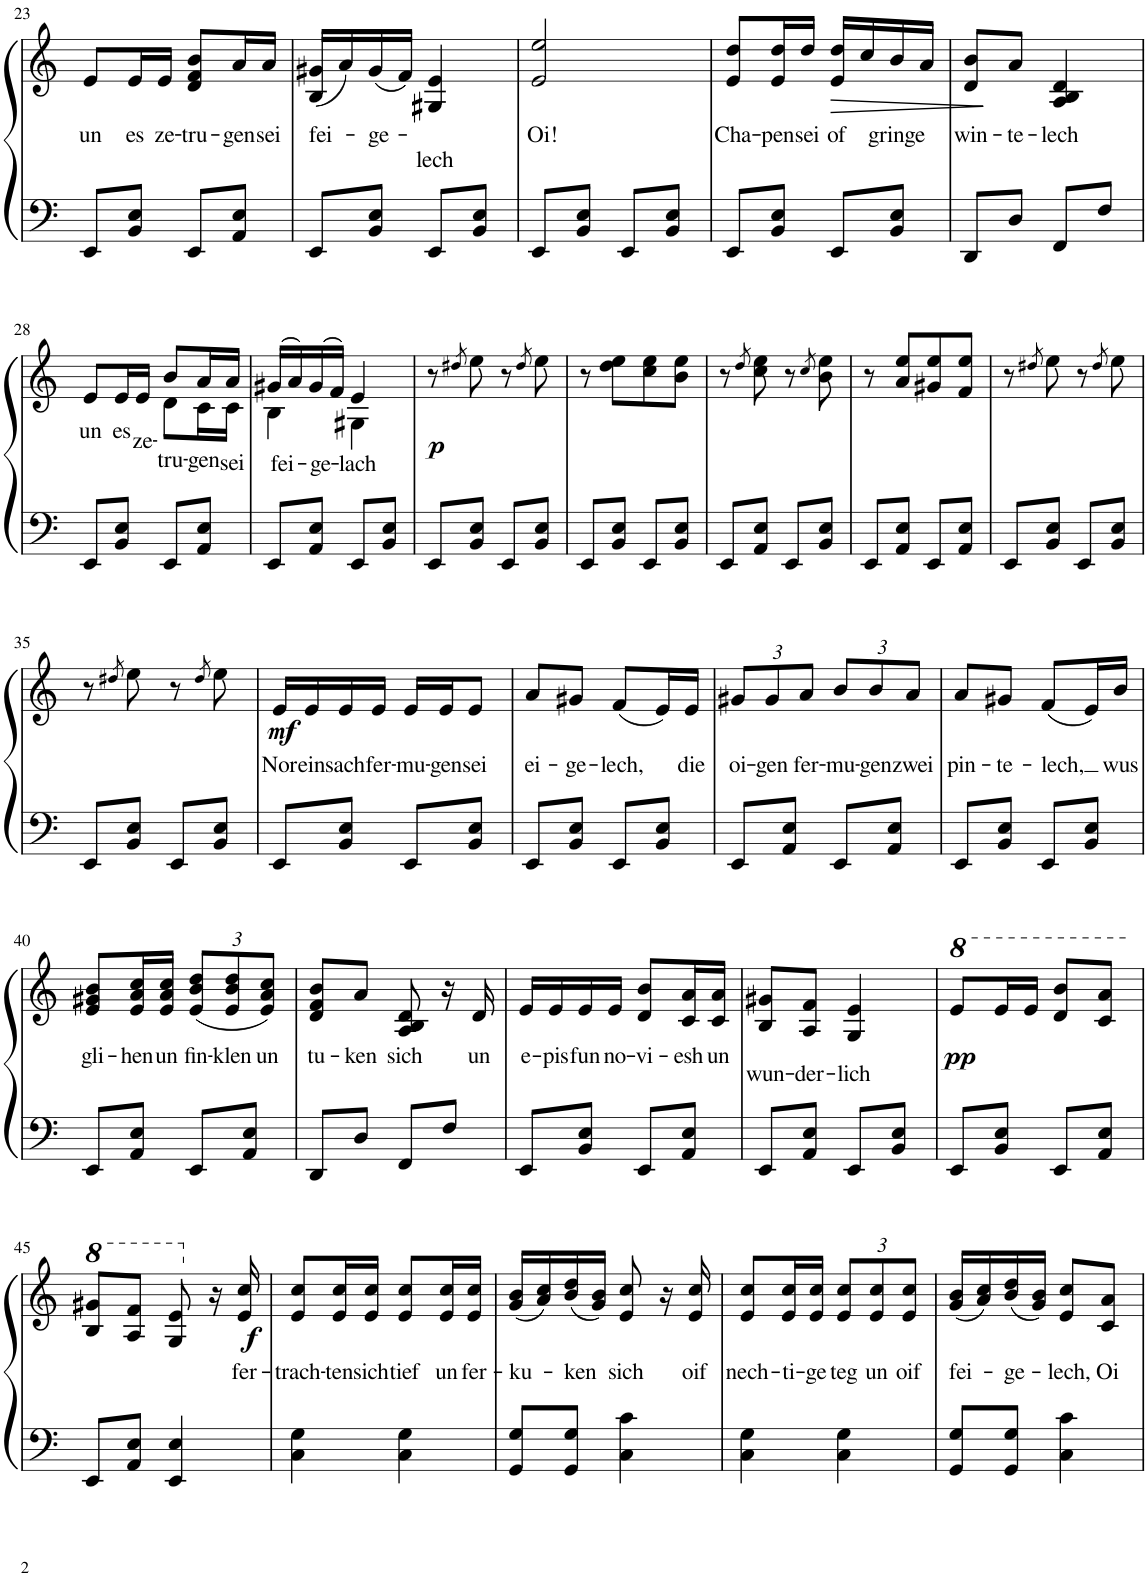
**kern	**kern	**text	**dynam
*part1	*part1	*part1	*part1
*staff2	*staff1	*staff1	*staff1/2
*I"Klavier	*	*	*
*I'Klav.	*	*	*
!!LO:PB:g=z
*clefF4	*clefG2	*	*
*k[]	*k[]	*	*
*M2/4	*M2/4	*	*
=23	=23	=23	=23
!	!	!LO:LY:b	!
8EE/L	8e/L	un	.
!	!	!LO:LY:b	!
8BB/ 8E/J	16e/L	es	.
!	!	!LO:LY:b	!
.	16e/JJ	ze-	.
!	!	!LO:LY:b	!
8EE/L	8d/ 8f/ 8b/L	-tru-	.
!	!	!LO:LY:b	!
8AA/ 8E/J	16a/L	-gen	.
!	!	!LO:LY:b	!
.	16a/JJ	sei	.
=24	=24	=24	=24
!	!	!LO:LY:b	!
8EE/L	(16B/ 16g#X/LL	fei-	.
.	16a/)	.	.
!	!	!LO:LY:b	!
8BB/ 8E/J	(16g#/	-ge-	.
.	16f/JJ)	.	.
!	!	!LO:LY:b	!
8EE/L	4G#X/ 4e/	-lech	.
8BB/ 8E/J	.	.	.
=25	=25	=25	=25
!	!	!LO:LY:b	!
8EE/L	2e/ 2ee/	Oi!	.
8BB/ 8E/J	.	.	.
8EE/L	.	.	.
8BB/ 8E/J	.	.	.
=26	=26	=26	=26
!	!	!LO:LY:b	!
8EE/L	8e/ 8dd/L	Cha-	.
!	!	!LO:LY:b	!
8BB/ 8E/J	16e/ 16dd/L	-pen	.
!	!	!LO:LY:b	!
.	16dd/JJ	sei	.
!	!	!LO:LY:b	!LO:HP:b
8EE/L	16e/ 16dd/LL	of	>
.	16cc/	.	.
!	!	!LO:LY:b	!
8BB/ 8E/J	16b/	gringe	.
.	16a/JJ	.	.
.	.	.	]
=27	=27	=27	=27
!	!	!LO:LY:b	!
8DD/L	8d/ 8b/L	win-	.
!	!	!LO:LY:b	!
8D/J	8a/J	-te-	.
!	!	!LO:LY:b	!
8FF/L	4A/ 4B/ 4d/	-lech	.
8F/J	.	.	.
!!LO:LB:g=z
=28	=28	=28	=28
!	!	!LO:LY:b	!
*	*^	*	*
8EE/L	8e/L	4ryy	un	.
!	!	!	!LO:LY:b	!
8BB/ 8E/J	16e/L	.	es	.
!	!	!	!LO:LY:b	!
.	16e/JJ	.	ze-	.
!	!	!	!LO:LY:b	!
8EE/L	8b/L	8d\L	-tru-	.
!	!	!	!LO:LY:b	!
8AA/ 8E/J	16a/L	16c\L	-gen	.
!	!	!	!LO:LY:b	!
.	16a/JJ	16c\JJ	sei	.
=29	=29	=29	=29	=29
!	!	!	!LO:LY:b	!
8EE/L	(16g#X/LL	4B\	fei-	.
.	16a/)	.	.	.
!	!	!	!LO:LY:b	!
8AA/ 8E/J	(16g#/	.	-ge-	.
.	16f/JJ)	.	.	.
!	!	!	!LO:LY:b	!
8EE/L	4e/	4G#X\	-lach	.
8BB/ 8E/J	.	.	.	.
*	*v	*v	*	*
=30	=30	=30	=30
!	!	!	!LO:DY:b
8EE/L	8r	.	p
.	8qdd#X/	.	.
8BB/ 8E/J	8ee\	.	.
8EE/L	8r	.	.
.	8qdd#/	.	.
8BB/ 8E/J	8ee\	.	.
=31	=31	=31	=31
8EE/L	8r	.	.
8BB/ 8E/J	8dd\ 8ee\L	.	.
8EE/L	8cc\ 8ee\	.	.
8BB/ 8E/J	8b\ 8ee\J	.	.
=32	=32	=32	=32
8EE/L	8r	.	.
.	8qdd/	.	.
8AA/ 8E/J	8cc\ 8ee\	.	.
8EE/L	8r	.	.
.	8qcc/	.	.
8BB/ 8E/J	8b\ 8ee\	.	.
=33	=33	=33	=33
8EE/L	8r	.	.
8AA/ 8E/J	8a/ 8ee/L	.	.
8EE/L	8g#X/ 8ee/	.	.
8AA/ 8E/J	8f/ 8ee/J	.	.
=34	=34	=34	=34
8EE/L	8r	.	.
.	8qdd#X/	.	.
8BB/ 8E/J	8ee\	.	.
8EE/L	8r	.	.
.	8qdd#/	.	.
8BB/ 8E/J	8ee\	.	.
!!LO:LB:g=z
=35	=35	=35	=35
8EE/L	8r	.	.
.	8qdd#X/	.	.
8BB/ 8E/J	8ee\	.	.
8EE/L	8r	.	.
.	8qdd#/	.	.
8BB/ 8E/J	8ee\	.	.
=36	=36	=36	=36
!	!	!LO:LY:b	!LO:DY:b
8EE/L	16e/LL	Nor	mf
!	!	!LO:LY:b	!
.	16e/	ein	.
!	!	!LO:LY:b	!
8BB/ 8E/J	16e/	sach	.
!	!	!LO:LY:b	!
.	16e/JJ	fer-	.
!	!	!LO:LY:b	!
8EE/L	16e/LL	-mu-	.
!	!	!LO:LY:b	!
.	16e/J	-gen	.
!	!	!LO:LY:b	!
8BB/ 8E/J	8e/J	sei	.
=37	=37	=37	=37
!	!	!LO:LY:b	!
8EE/L	8a/L	ei-	.
!	!	!LO:LY:b	!
8BB/ 8E/J	8g#X/J	-ge-	.
!	!	!LO:LY:b	!
8EE/L	(8f/L	-lech,	.
8BB/ 8E/J	16e/L)	.	.
!	!	!LO:LY:b	!
.	16e/JJ	die	.
=38	=38	=38	=38
*	*Xbrackettup	*	*
!	!	!LO:LY:b	!
8EE/L	12g#X/L	oi-	.
!	!	!LO:LY:b	!
.	12g#/	-gen	.
8AA/ 8E/J	.	.	.
!	!	!LO:LY:b	!
.	12a/J	fer-	.
!	!	!LO:LY:b	!
8EE/L	12b/L	-mu-	.
!	!	!LO:LY:b	!
.	12b/	-gen	.
8AA/ 8E/J	.	.	.
!	!	!LO:LY:b	!
.	12a/J	zwei	.
=39	=39	=39	=39
!	!	!LO:LY:b	!
8EE/L	8a/L	pin-	.
!	!	!LO:LY:b	!
8BB/ 8E/J	8g#X/J	-te-	.
!	!	!LO:LY:b	!
8EE/L	(8f/L	-lech,	.
8BB/ 8E/J	16e/L)	.	.
!	!	!LO:LY:b	!
.	16b/JJ	wus	.
!!LO:LB:g=z
=40	=40	=40	=40
!	!	!LO:LY:b	!
8EE/L	8e/ 8g#X/ 8b/L	gli-	.
!	!	!LO:LY:b	!
8AA/ 8E/J	16e/ 16a/ 16cc/L	-hen	.
!	!	!LO:LY:b	!
.	16e/ 16a/ 16cc/JJ	un	.
!	!	!LO:LY:b	!
8EE/L	(12e/ 12b/ 12dd/L	fin-	.
!	!	!LO:LY:b	!
.	12e/ 12b/ 12dd/	-klen	.
8AA/ 8E/J	.	.	.
!	!	!LO:LY:b	!
.	12e/ 12a/ 12cc/J)	un	.
=41	=41	=41	=41
!	!	!LO:LY:b	!
8DD/L	8d/ 8f/ 8b/L	tu-	.
!	!	!LO:LY:b	!
8D/J	8a/J	-ken	.
!	!	!LO:LY:b	!
8FF/L	8A/ 8B/ 8d/	sich	.
8F/J	16r	.	.
!	!	!LO:LY:b	!
.	16d/	un	.
=42	=42	=42	=42
!	!	!LO:LY:b	!
8EE/L	16e/LL	e-	.
!	!	!LO:LY:b	!
.	16e/	-pis	.
!	!	!LO:LY:b	!
8BB/ 8E/J	16e/	fun	.
!	!	!LO:LY:b	!
.	16e/JJ	no-	.
!	!	!LO:LY:b	!
8EE/L	8d/ 8b/L	-vi-	.
!	!	!LO:LY:b	!
8AA/ 8E/J	16c/ 16a/L	-esh	.
!	!	!LO:LY:b	!
.	16c/ 16a/JJ	un	.
=43	=43	=43	=43
!	!	!LO:LY:b	!
8EE/L	8B/ 8g#X/L	wun-	.
!	!	!LO:LY:b	!
8AA/ 8E/J	8A/ 8f/J	-der-	.
!	!	!LO:LY:b	!
8EE/L	4G/ 4e/	-lich	.
8BB/ 8E/J	.	.	.
=44	=44	=44	=44
*	*8va	*	*
!	!	!	!LO:DY:b
8EE/L	8ee/L	.	pp
8BB/ 8E/J	16ee/L	.	.
.	16ee/JJ	.	.
8EE/L	8dd/ 8bb/L	.	.
8AA/ 8E/J	8cc/ 8aa/J	.	.
!!LO:LB:g=z
=45	=45	=45	=45
*	*X8va	*	*
*	*8va	*	*
8EE/L	8b/ 8gg#X/L	.	.
8AA/ 8E/J	8a/ 8ff/J	.	.
4EE/ 4E/	8g/ 8ee/	.	.
.	16r	.	.
!	!	!LO:LY:b	!LO:DY:b
.	16ee/ 16ccc/	fer-	f
=46	=46	=46	=46
*	*X8va	*	*
!	!	!LO:LY:b	!
4C\ 4G\	8e/ 8cc/L	-trach-	.
!	!	!LO:LY:b	!
.	16e/ 16cc/L	-ten	.
!	!	!LO:LY:b	!
.	16e/ 16cc/JJ	sich	.
!	!	!LO:LY:b	!
4C\ 4G\	8e/ 8cc/L	tief	.
!	!	!LO:LY:b	!
.	16e/ 16cc/L	un	.
!	!	!LO:LY:b	!
.	16e/ 16cc/JJ	fer-	.
=47	=47	=47	=47
!	!	!LO:LY:b	!
8GG/ 8G/L	(16g/ 16b/LL	-ku-	.
.	16a/ 16cc/)	.	.
!	!	!LO:LY:b	!
8GG/ 8G/J	(16b/ 16dd/	-ken	.
.	16g/ 16b/JJ)	.	.
!	!	!LO:LY:b	!
4C\ 4c\	8e/ 8cc/	sich	.
.	16r	.	.
!	!	!LO:LY:b	!
.	16e/ 16cc/	oif	.
=48	=48	=48	=48
!	!	!LO:LY:b	!
4C\ 4G\	8e/ 8cc/L	nech-	.
!	!	!LO:LY:b	!
.	16e/ 16cc/L	-ti-	.
!	!	!LO:LY:b	!
.	16e/ 16cc/JJ	-ge	.
!	!	!LO:LY:b	!
4C\ 4G\	12e/ 12cc/L	teg	.
!	!	!LO:LY:b	!
.	12e/ 12cc/	un	.
!	!	!LO:LY:b	!
.	12e/ 12cc/J	oif	.
=49	=49	=49	=49
!	!	!LO:LY:b	!
8GG/ 8G/L	(16g/ 16b/LL	fei-	.
.	16a/ 16cc/)	.	.
!	!	!LO:LY:b	!
8GG/ 8G/J	(16b/ 16dd/	-ge-	.
.	16g/ 16b/JJ)	.	.
!	!	!LO:LY:b	!
4C\ 4c\	8e/ 8cc/L	-lech,	.
!	!	!LO:LY:b	!
.	8c/ 8a/J	Oi	.
=	=	=	=
*-	*-	*-	*-
